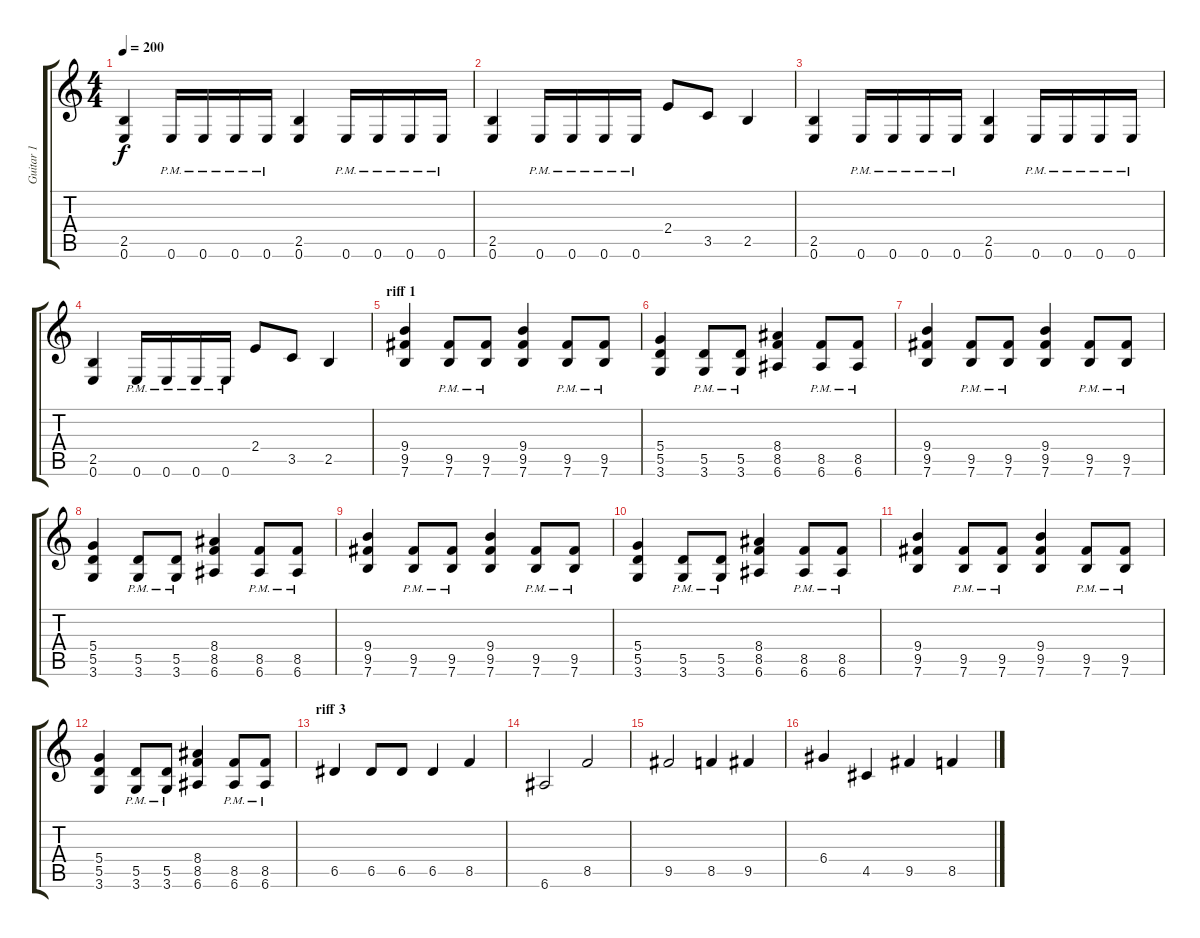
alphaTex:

\track ("Guitar 1" "Guitar 1") {instrument distortionguitar}
\staff {score tabs}
\tuning (E4 B3 G3 D3 A2 E2) {hide}
\ts (4 4)
\tempo 200
\clef g2
\ks c
(2.5 0.6).4{dy f} 0.6{pm}.16 0.6{pm}.16 0.6{pm}.16 0.6{pm}.16 (2.5 0.6).4 0.6{pm}.16 0.6{pm}.16 0.6{pm}.16 0.6{pm}.16 |
(2.5 0.6).4 0.6{pm}.16 0.6{pm}.16 0.6{pm}.16 0.6{pm}.16 2.4.8 3.5.8 2.5.4 |
(2.5 0.6).4 0.6{pm}.16 0.6{pm}.16 0.6{pm}.16 0.6{pm}.16 (2.5 0.6).4 0.6{pm}.16 0.6{pm}.16 0.6{pm}.16 0.6{pm}.16 |
(2.5 0.6).4 0.6{pm}.16 0.6{pm}.16 0.6{pm}.16 0.6{pm}.16 2.4.8 3.5.8 2.5.4 |
\section ("" "riff 1")
(9.4 9.5 7.6).4 (9.5{pm} 7.6{pm}).8 (9.5{pm} 7.6{pm}).8 (9.4 9.5 7.6).4 (9.5{pm} 7.6{pm}).8 (9.5{pm} 7.6{pm}).8 |
(5.4 5.5 3.6).4 (5.5{pm} 3.6{pm}).8 (5.5{pm} 3.6{pm}).8 (8.4 8.5 6.6).4 (8.5{pm} 6.6{pm}).8 (8.5{pm} 6.6{pm}).8 |
(9.4 9.5 7.6).4 (9.5{pm} 7.6{pm}).8 (9.5{pm} 7.6{pm}).8 (9.4 9.5 7.6).4 (9.5{pm} 7.6{pm}).8 (9.5{pm} 7.6{pm}).8 |
(5.4 5.5 3.6).4 (5.5{pm} 3.6{pm}).8 (5.5{pm} 3.6{pm}).8 (8.4 8.5 6.6).4 (8.5{pm} 6.6{pm}).8 (8.5{pm} 6.6{pm}).8 |
(9.4 9.5 7.6).4 (9.5{pm} 7.6{pm}).8 (9.5{pm} 7.6{pm}).8 (9.4 9.5 7.6).4 (9.5{pm} 7.6{pm}).8 (9.5{pm} 7.6{pm}).8 |
(5.4 5.5 3.6).4 (5.5{pm} 3.6{pm}).8 (5.5{pm} 3.6{pm}).8 (8.4 8.5 6.6).4 (8.5{pm} 6.6{pm}).8 (8.5{pm} 6.6{pm}).8 |
(9.4 9.5 7.6).4 (9.5{pm} 7.6{pm}).8 (9.5{pm} 7.6{pm}).8 (9.4 9.5 7.6).4 (9.5{pm} 7.6{pm}).8 (9.5{pm} 7.6{pm}).8 |
(5.4 5.5 3.6).4 (5.5{pm} 3.6{pm}).8 (5.5{pm} 3.6{pm}).8 (8.4 8.5 6.6).4 (8.5{pm} 6.6{pm}).8 (8.5{pm} 6.6{pm}).8 |
\section ("" "riff 3")
6.5.4 6.5.8 6.5.8 6.5.4 8.5.4 |
6.6.2 8.5.2 |
9.5.2 8.5.4 9.5.4 |
6.4.4 4.5.4 9.5.4 8.5.4
